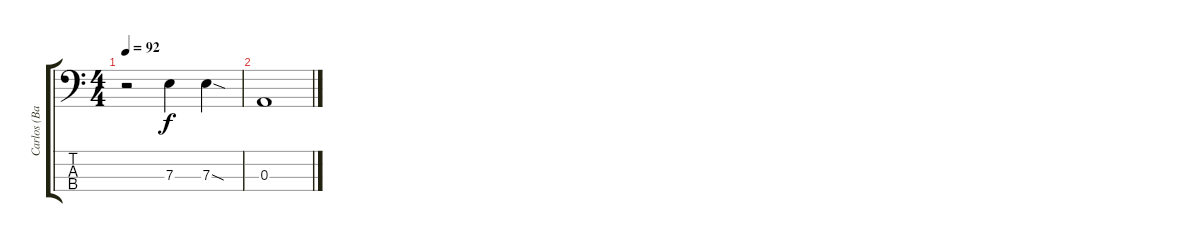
\track ("Carlos (Bass)" "Carlos (Ba") {instrument electricbasspick}
\staff {score tabs}
\tuning (G2 D2 A1 E1) {hide}
\ts (4 4)
\tempo 92
\clef f4
\ks c
r.2{dy f} 7.3.4 7.3{sod}.4 |
0.3.1
